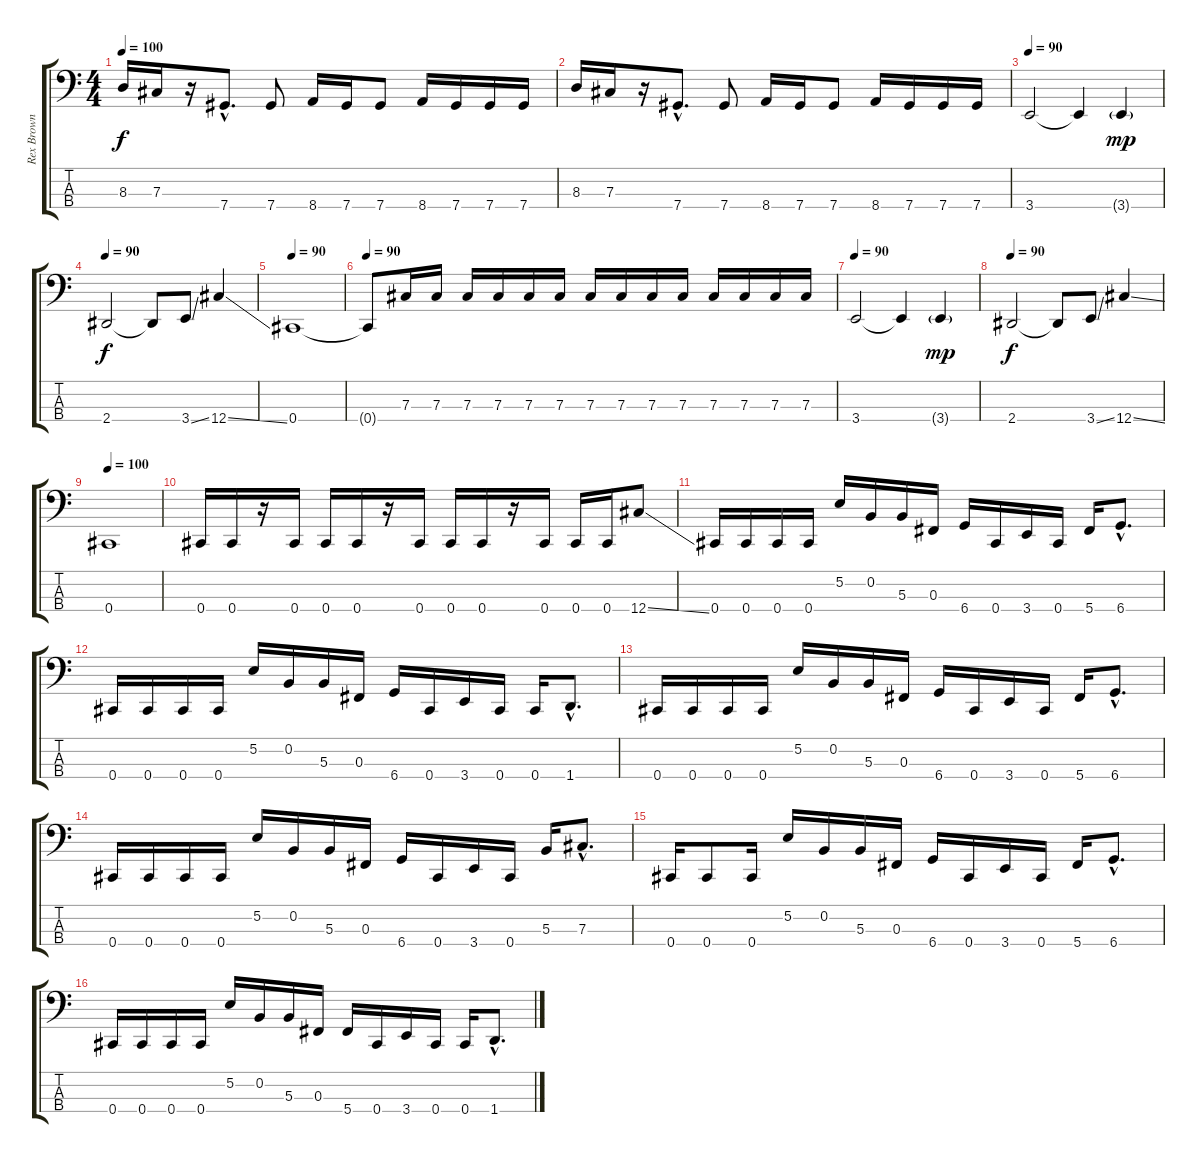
\track ("Rex Brown" "Rex Brown") {instrument slapbass2}
\staff {score tabs}
\tuning (E2 B1 Gb1 Db1) {hide}
\ts (4 4)
\tempo 100
\clef f4
\ks c
8.3.16{dy f} 7.3.16 r.16 7.4{hac}.8{d} 7.4.8 8.4.16 7.4.16 7.4.8 8.4.16 7.4.16 7.4.16 7.4.16 |
8.3.16 7.3.16 r.16 7.4{hac}.8{d} 7.4.8 8.4.16 7.4.16 7.4.8 8.4.16 7.4.16 7.4.16 7.4.16 |
\tempo 90
3.4.2 3.4{t}.4 3.4{g}.4{dy mp} |
\tempo 90
2.4.2{dy f} 2.4{t}.8 3.4{ss}.8 12.4{ss}.4 |
\tempo 90
0.4.1 |
\tempo 90
0.4{t}.8 7.3.16 7.3.16 7.3.16 7.3.16 7.3.16 7.3.16 7.3.16 7.3.16 7.3.16 7.3.16 7.3.16 7.3.16 7.3.16 7.3.16 |
\tempo 90
3.4.2 3.4{t}.4 3.4{g}.4{dy mp} |
\tempo 90
2.4.2{dy f} 2.4{t}.8 3.4{ss}.8 12.4{ss}.4 |
\tempo 100
0.4.1 |
0.4.16 0.4.16 r.16 0.4.16 0.4.16 0.4.16 r.16 0.4.16 0.4.16 0.4.16 r.16 0.4.16 0.4.16 0.4.16 12.4{ss}.8 |
0.4.16 0.4.16 0.4.16 0.4.16 5.2.16 0.2.16 5.3.16 0.3.16 6.4.16 0.4.16 3.4.16 0.4.16 5.4.16 6.4{hac}.8{d} |
0.4.16 0.4.16 0.4.16 0.4.16 5.2.16 0.2.16 5.3.16 0.3.16 6.4.16 0.4.16 3.4.16 0.4.16 0.4.16 1.4{hac}.8{d} |
0.4.16 0.4.16 0.4.16 0.4.16 5.2.16 0.2.16 5.3.16 0.3.16 6.4.16 0.4.16 3.4.16 0.4.16 5.4.16 6.4{hac}.8{d} |
0.4.16 0.4.16 0.4.16 0.4.16 5.2.16 0.2.16 5.3.16 0.3.16 6.4.16 0.4.16 3.4.16 0.4.16 5.3.16 7.3{hac}.8{d} |
0.4.16 0.4.8 0.4.16 5.2.16 0.2.16 5.3.16 0.3.16 6.4.16 0.4.16 3.4.16 0.4.16 5.4.16 6.4{hac}.8{d} |
0.4.16 0.4.16 0.4.16 0.4.16 5.2.16 0.2.16 5.3.16 0.3.16 5.4.16 0.4.16 3.4.16 0.4.16 0.4.16 1.4{hac}.8{d}
